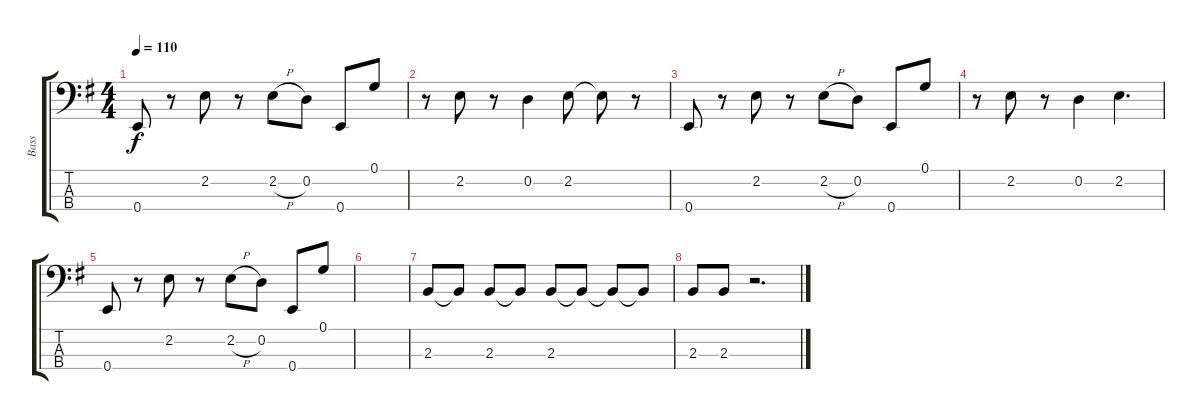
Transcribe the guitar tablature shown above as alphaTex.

\track ("Bass" "Bass") {instrument electricbassfinger}
\staff {score tabs}
\tuning (G2 D2 A1 E1) {hide}
\ts (4 4)
\tempo 110
\clef f4
\ks g
0.4.8{dy f} r.8 2.2.8 r.8 2.2{h}.8 0.2.8 0.4.8 0.1.8 |
r.8 2.2.8 r.8 0.2.4 2.2.8 2.2{t}.8 r.8 |
0.4.8 r.8 2.2.8 r.8 2.2{h}.8 0.2.8 0.4.8 0.1.8 |
r.8 2.2.8 r.8 0.2.4 2.2.4{d} |
0.4.8 r.8 2.2.8 r.8 2.2{h}.8 0.2.8 0.4.8 0.1.8 |
|
2.3.8 2.3{t}.8 2.3.8 2.3{t}.8 2.3.8 2.3{t}.8 2.3{t}.8 2.3{t}.8 |
2.3.8 2.3.8 r.2{d}
